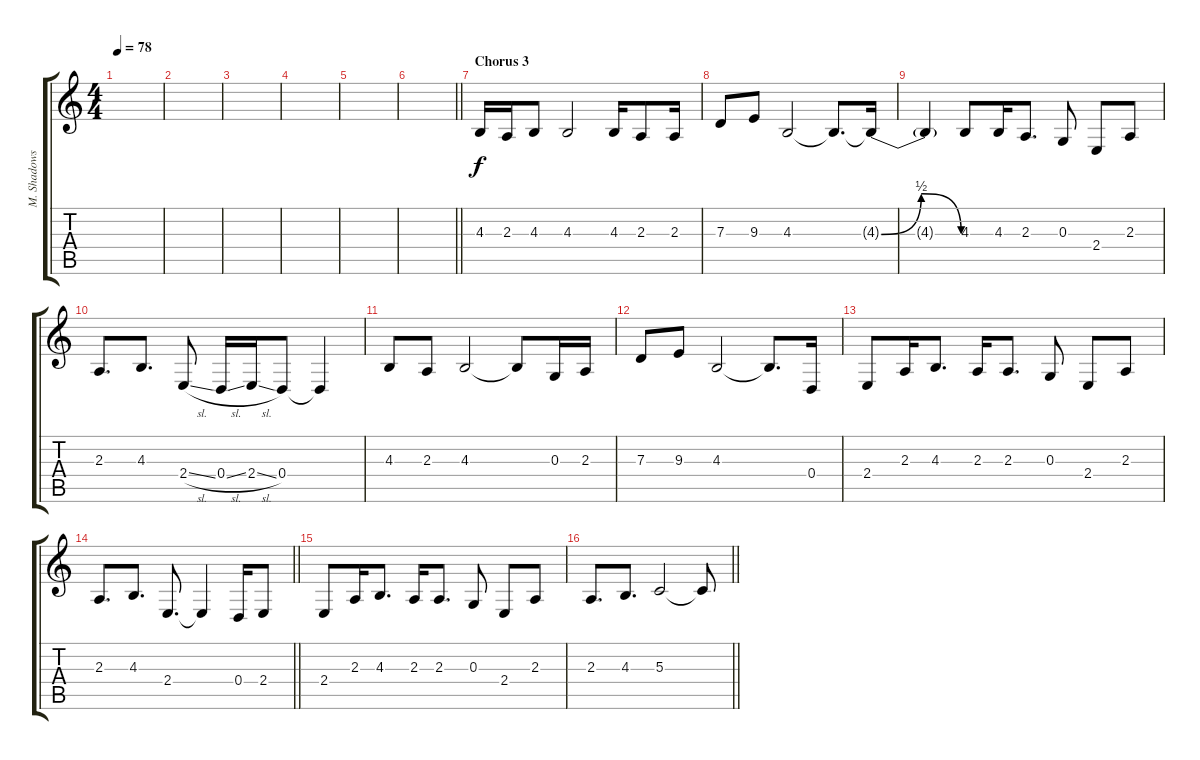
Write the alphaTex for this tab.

\track ("M. Shadows" "M. Shadows") {instrument lead2sawtooth}
\staff {score tabs}
\tuning (E4 B3 G3 D3 A2 E2) {hide}
\ts (4 4)
\tempo 78
\clef g2
\ks c
|
|
|
|
|
\barLineRight lightlight
|
\section ("" "Chorus 3")
4.3.16 2.3.16 4.3.8 4.3.2 4.3.16 2.3.8 2.3.16 |
7.3.8 9.3.8 4.3.2 4.3{t}.8{d} 4.3{be (bendrelease 0 0 22 2 38 2 60 0) t}.16 |
4.3{t}.4 4.3.8 4.3.16 2.3.8{d} 0.3.8 2.4.8 2.3.8 |
2.3.8{d} 4.3.8{d} 2.4{sl}.8 0.4{sl}.16 2.4{sl}.16 0.4.8 0.4{t}.4 |
4.3.8 2.3.8 4.3.2 4.3{t}.8 0.3.16 2.3.16 |
7.3.8 9.3.8 4.3.2 4.3{t}.8{d} 0.4.16 |
2.4.8 2.3.16 4.3.8{d} 2.3.16 2.3.8{d} 0.3.8 2.4.8 2.3.8 |
\barLineRight lightlight
2.3.8{d} 4.3.8{d} 2.4.8{d} 2.4{t}.4 0.4.16 2.4.8 |
2.4.8 2.3.16 4.3.8{d} 2.3.16 2.3.8{d} 0.3.8 2.4.8 2.3.8 |
\barLineRight lightlight
2.3.8{d} 4.3.8{d} 5.3.2 5.3{sl t}.8
